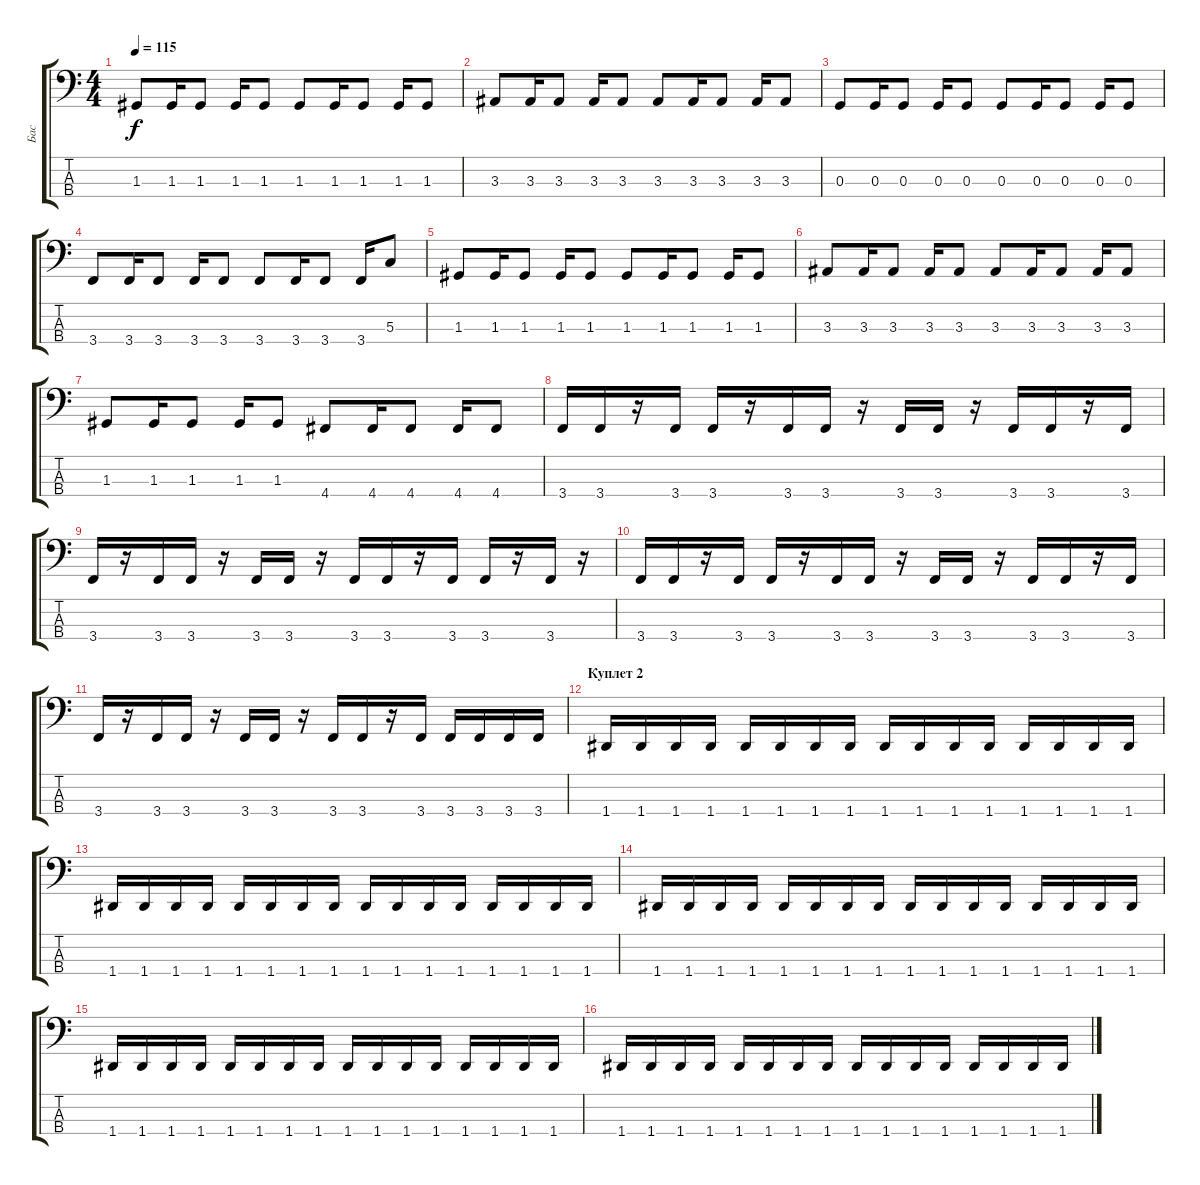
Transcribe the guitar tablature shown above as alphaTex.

\track ("Бас" "Бас") {instrument electricbassfinger}
\staff {score tabs}
\tuning (F2 C2 G1 D1) {hide}
\ts (4 4)
\tempo 115
\clef f4
\ks c
1.3.8{dy f} 1.3.16 1.3.8 1.3.16 1.3.8 1.3.8 1.3.16 1.3.8 1.3.16 1.3.8 |
3.3.8 3.3.16 3.3.8 3.3.16 3.3.8 3.3.8 3.3.16 3.3.8 3.3.16 3.3.8 |
0.3.8 0.3.16 0.3.8 0.3.16 0.3.8 0.3.8 0.3.16 0.3.8 0.3.16 0.3.8 |
3.4.8 3.4.16 3.4.8 3.4.16 3.4.8 3.4.8 3.4.16 3.4.8 3.4.16 5.3.8 |
1.3.8 1.3.16 1.3.8 1.3.16 1.3.8 1.3.8 1.3.16 1.3.8 1.3.16 1.3.8 |
3.3.8 3.3.16 3.3.8 3.3.16 3.3.8 3.3.8 3.3.16 3.3.8 3.3.16 3.3.8 |
1.3.8 1.3.16 1.3.8 1.3.16 1.3.8 4.4.8 4.4.16 4.4.8 4.4.16 4.4.8 |
\section ("" "")
3.4.16 3.4.16 r.16 3.4.16 3.4.16 r.16 3.4.16 3.4.16 r.16 3.4.16 3.4.16 r.16 3.4.16 3.4.16 r.16 3.4.16 |
3.4.16 r.16 3.4.16 3.4.16 r.16 3.4.16 3.4.16 r.16 3.4.16 3.4.16 r.16 3.4.16 3.4.16 r.16 3.4.16 r.16 |
3.4.16 3.4.16 r.16 3.4.16 3.4.16 r.16 3.4.16 3.4.16 r.16 3.4.16 3.4.16 r.16 3.4.16 3.4.16 r.16 3.4.16 |
3.4.16 r.16 3.4.16 3.4.16 r.16 3.4.16 3.4.16 r.16 3.4.16 3.4.16 r.16 3.4.16 3.4.16 3.4.16 3.4.16 3.4.16 |
\section ("" "Куплет 2")
1.4.16 1.4.16 1.4.16 1.4.16 1.4.16 1.4.16 1.4.16 1.4.16 1.4.16 1.4.16 1.4.16 1.4.16 1.4.16 1.4.16 1.4.16 1.4.16 |
1.4.16 1.4.16 1.4.16 1.4.16 1.4.16 1.4.16 1.4.16 1.4.16 1.4.16 1.4.16 1.4.16 1.4.16 1.4.16 1.4.16 1.4.16 1.4.16 |
1.4.16 1.4.16 1.4.16 1.4.16 1.4.16 1.4.16 1.4.16 1.4.16 1.4.16 1.4.16 1.4.16 1.4.16 1.4.16 1.4.16 1.4.16 1.4.16 |
1.4.16 1.4.16 1.4.16 1.4.16 1.4.16 1.4.16 1.4.16 1.4.16 1.4.16 1.4.16 1.4.16 1.4.16 1.4.16 1.4.16 1.4.16 1.4.16 |
1.4.16 1.4.16 1.4.16 1.4.16 1.4.16 1.4.16 1.4.16 1.4.16 1.4.16 1.4.16 1.4.16 1.4.16 1.4.16 1.4.16 1.4.16 1.4.16
